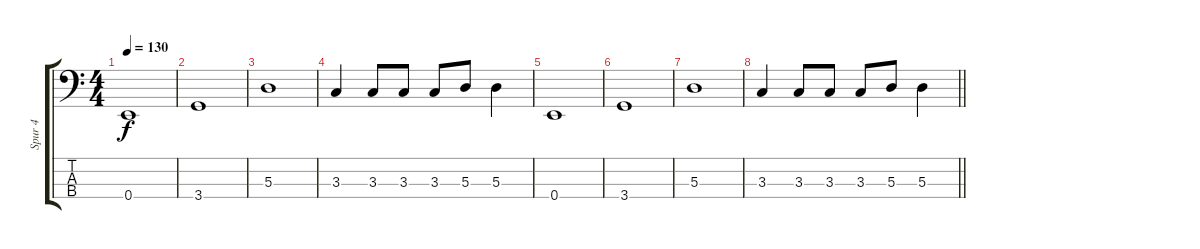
\track ("Spur 4" "Spur 4") {instrument electricbassfinger}
\staff {score tabs}
\tuning (G2 D2 A1 E1) {hide}
\ts (4 4)
\tempo 130
\clef f4
\ks c
0.4.1{dy f} |
3.4.1 |
5.3.1 |
3.3.4 3.3.8 3.3.8 3.3.8 5.3.8 5.3.4 |
0.4.1 |
3.4.1 |
5.3.1 |
\barLineRight lightlight
3.3.4 3.3.8 3.3.8 3.3.8 5.3.8 5.3.4
